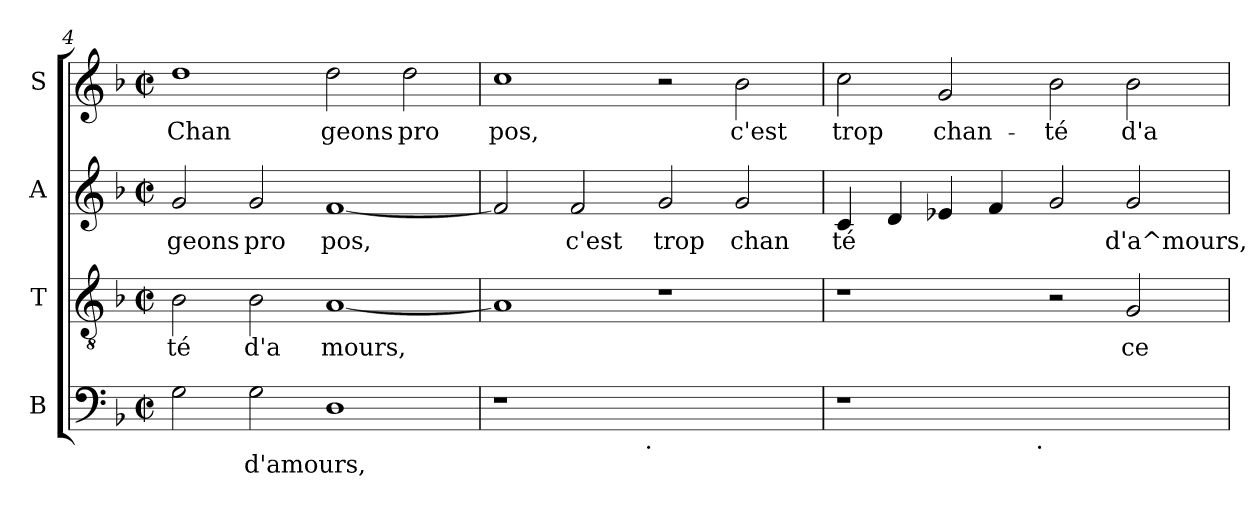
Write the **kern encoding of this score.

**kern	**text	**kern	**text	**kern	**text	**kern	**text
*part4	*part4	*part3	*part3	*part2	*part2	*part1	*part1
*staff4	*staff4	*staff3	*staff3	*staff2	*staff2	*staff1	*staff1
*I"B	*	*I"T	*	*I"A	*	*I"S	*
*clefF4	*	*clefGv2	*	*clefG2	*	*clefG2	*
*k[b-]	*	*k[b-]	*	*k[b-]	*	*k[b-]	*
*F:	*	*F:	*	*F:	*	*F:	*
*M2/2	*	*M2/2	*	*M2/2	*	*M2/2	*
*met(c|)	*	*met(c|)	*	*met(c|)	*	*met(c|)	*
=4	=4	=4	=4	=4	=4	=4	=4
!	!LO:LY:b	!	!LO:LY:b:cj	!	!LO:LY:b:cj	!	!LO:LY:b:cj
2G\	.	2B-\	té	2g/	geons	1dd	Chan
!	!LO:LY:b	!	!LO:LY:b:cj	!	!LO:LY:b:cj	!	!
2G\	d'amours,	2B-\	d'a	2g/	pro	.	.
!	!LO:LY:b	!	!LO:LY:b:cj	!	!LO:LY:b:cj	!	!LO:LY:b:cj
1D	.	[<1A	mours,	[<1f	pos,	2dd\	geons
!	!	!	!	!	!	!	!LO:LY:b:cj
.	.	.	.	.	.	2dd\	pro
=5	=5	=5	=5	=5	=5	=5	=5
!	!	!	!LO:LY:b:cj	!	!LO:LY:b:cj	!	!LO:LY:b:cj
*^	*	*	*	*	*	*	*
1r	2ryy	.	1A]	.	2f/]	.	1cc	pos,
!	!	!	!	!	!	!LO:LY:b:cj	!	!
.	4...ryy	.	.	.	2f/	c'est	.	.
!	!LO:TX:b:t=.	!	!	!	!	!	!	!
.	1ryy	.	.	.	.	.	.	.
!	!	!	!	!	!	!LO:LY:b:cj	!	!
1ryy	.	.	1r	.	2g/	trop	2r	.
!	!	!	!	!	!	!LO:LY:b:cj	!	!LO:LY:b:cj
.	.	.	.	.	2g/	chan	2b-\	c'est
.	32ryy	.	.	.	.	.	.	.
!!LO:LB:g=z
=6	=6	=6	=6	=6	=6	=6	=6	=6
!	!	!	!	!	!	!LO:LY:b:cj	!	!LO:LY:b:cj
1r	2ryy	.	1r	.	4c/	té	2cc\	trop
!	!	!	!	!	!	!LO:LY:b:cj	!	!
.	.	.	.	.	4d/	.	.	.
!	!	!	!	!	!	!LO:LY:b:cj	!	!LO:LY:b:cj
.	4...ryy	.	.	.	4e-/	.	2g/	chan-
!	!	!	!	!	!	!LO:LY:b:cj	!	!
.	.	.	.	.	4f/	.	.	.
!	!LO:TX:b:t=.	!	!	!	!	!	!	!
.	1ryy	.	.	.	.	.	.	.
!	!	!	!	!	!	!LO:LY:b:cj	!	!LO:LY:b:cj
1ryy	.	.	2r	.	2g/	.	2b-\	-té
!	!	!	!	!LO:LY:b:cj	!	!LO:LY:b:cj	!	!LO:LY:b:cj
.	.	.	2G/	ce	2g/	d'a^mours,	2b-\	d'a-
.	32ryy	.	.	.	.	.	.	.
*v	*v	*	*	*	*	*	*	*
=	=	=	=	=	=	=	=
*-	*-	*-	*-	*-	*-	*-	*-
